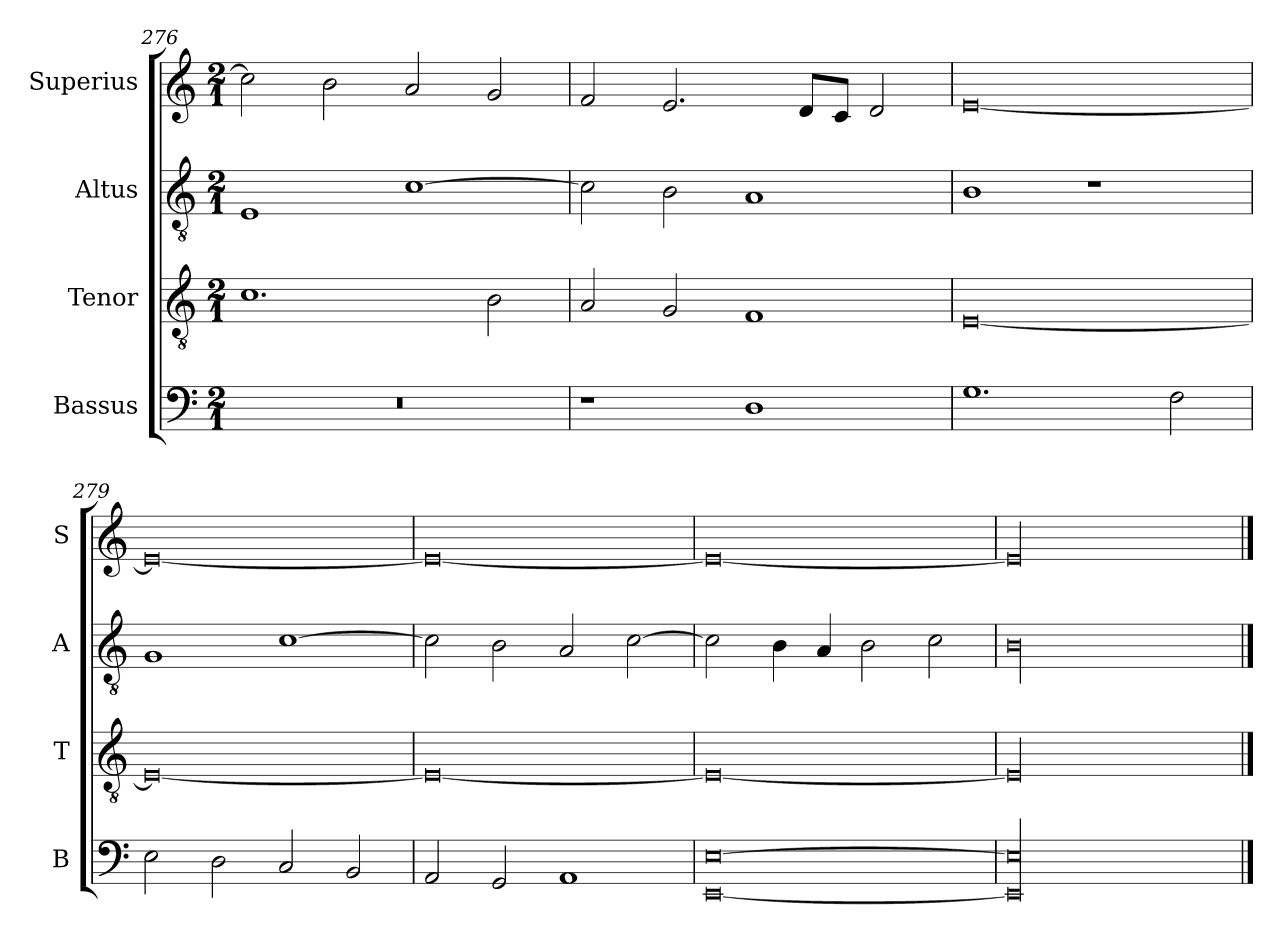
**kern	**kern	**kern	**kern
*part4	*part3	*part2	*part1
*staff4	*staff3	*staff2	*staff1
*I"Bassus	*I"Tenor	*I"Altus	*I"Superius
*I'B	*I'T	*I'A	*I'S
*clefF4	*clefGv2	*clefGv2	*clefG2
*k[]	*k[]	*k[]	*k[]
*C:	*C:	*C:	*C:
*M2/1	*M2/1	*M2/1	*M2/1
=276	=276	=276	=276
0r	1.c	1E	2cc]
.	.	.	2b
.	.	[1c	2a
.	2B	.	2g
=277	=277	=277	=277
1r	2A	2c]	2f
.	2G	2B	2.e
1D	1F	1A	.
.	.	.	8dL
.	.	.	8cJ
.	.	.	2d
=278	=278	=278	=278
1.G	[0E	1B	[0e
.	.	1r	.
2F	.	.	.
=279	=279	=279	=279
2E	0E_	1G	0e_
2D	.	.	.
2C	.	[1c	.
2BB	.	.	.
=280	=280	=280	=280
2AA	0E_	2c]	0e_
2GG	.	2B	.
1AA	.	2A	.
.	.	[2c	.
=281	=281	=281	=281
[0EE [0E	0E_	2c]	0e_
.	.	4B	.
.	.	4A	.
.	.	2B	.
.	.	2c	.
=282	=282	=282	=282
00EE] 00E]	00E]	00B	00e]
==	==	==	==
*-	*-	*-	*-
